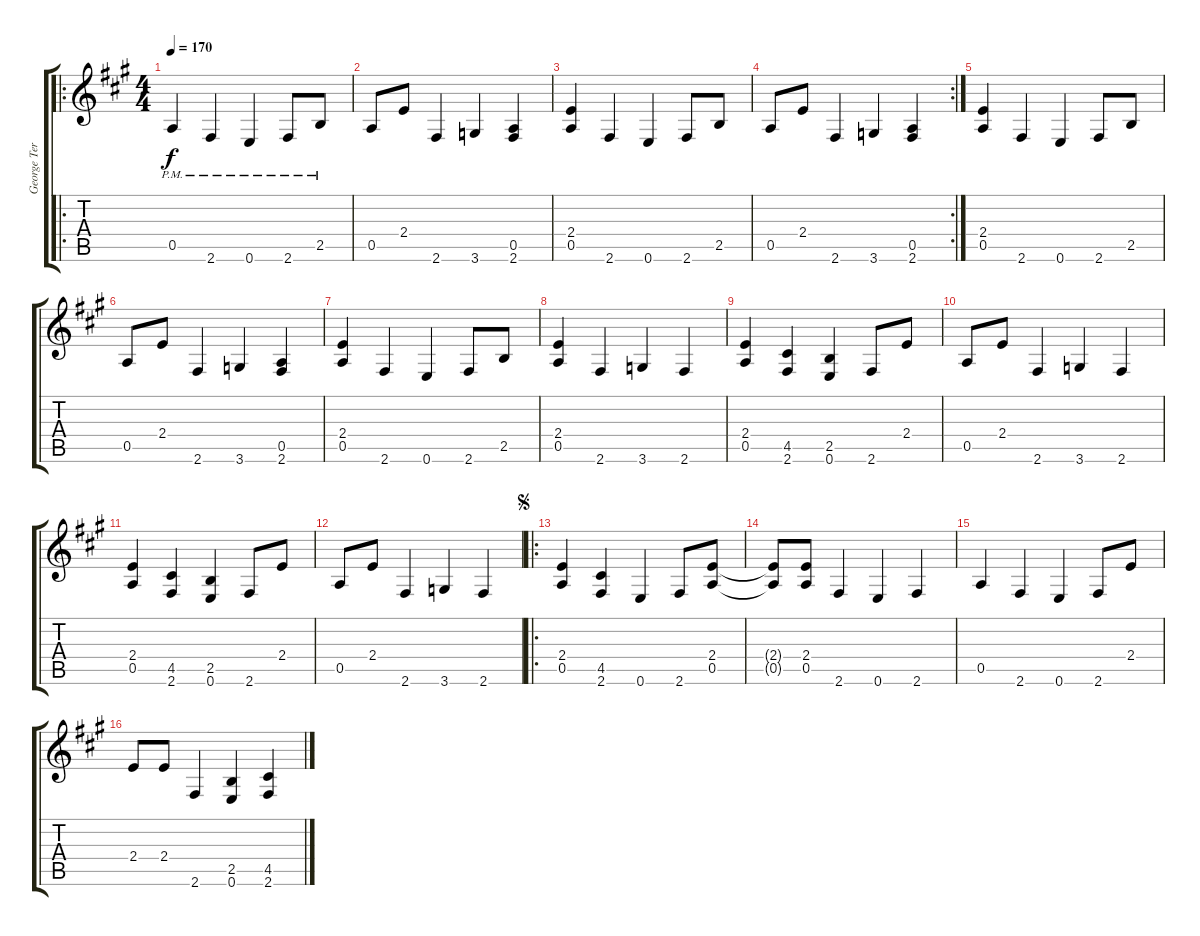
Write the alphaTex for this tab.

\track ("George Terry (clean)" "George Ter") {instrument electricguitarclean}
\staff {score tabs}
\tuning (E4 B3 G3 D3 A2 E2) {hide}
\ro
\ts (4 4)
\tempo 170
\clef g2
\ks a
0.5{pm}.4{dy f instrument electricguitarclean} 2.6{pm}.4 0.6{pm}.4 2.6{pm}.8 2.5{pm}.8 |
0.5.8 2.4.8 2.6.4 3.6.4 (0.5 2.6).4 |
(2.4 0.5).4 2.6.4 0.6.4 2.6.8 2.5.8 |
\rc 2
0.5.8 2.4.8 2.6.4 3.6.4 (0.5 2.6).4 |
(2.4 0.5).4 2.6.4 0.6.4 2.6.8 2.5.8 |
0.5.8 2.4.8 2.6.4 3.6.4 (0.5 2.6).4 |
(2.4 0.5).4 2.6.4 0.6.4 2.6.8 2.5.8 |
(2.4 0.5).4 2.6.4 3.6.4 2.6.4 |
(2.4 0.5).4 (4.5 2.6).4 (2.5 0.6).4 2.6.8 2.4.8 |
0.5.8 2.4.8 2.6.4 3.6.4 2.6.4 |
(2.4 0.5).4 (4.5 2.6).4 (2.5 0.6).4 2.6.8 2.4.8 |
0.5.8 2.4.8 2.6.4 3.6.4 2.6.4 |
\ro
\jump segno
(2.4 0.5).4 (4.5 2.6).4 0.6.4 2.6.8 (2.4 0.5).8 |
(2.4{t} 0.5{t}).8 (2.4 0.5).8 2.6.4 0.6.4 2.6.4 |
0.5.4 2.6.4 0.6.4 2.6.8 2.4.8 |
2.4.8 2.4.8 2.6.4 (2.5 0.6).4 (4.5 2.6).4
